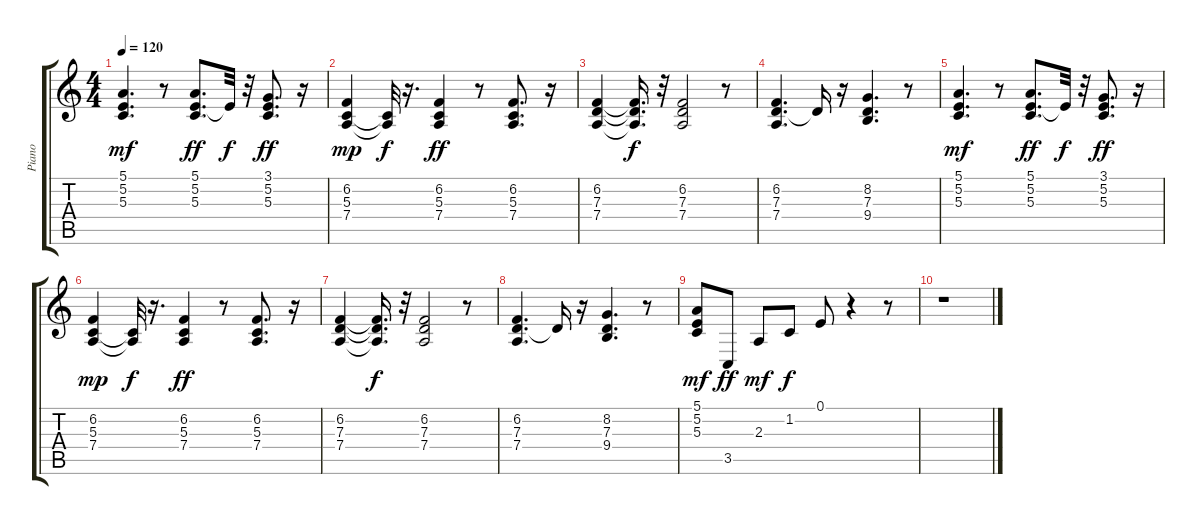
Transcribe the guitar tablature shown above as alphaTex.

\track ("Piano" "Piano") {instrument acousticgrandpiano}
\staff {score tabs}
\tuning (E4 B3 G3 D3 A2 E2) {hide}
\ts (4 4)
\tempo 120
\clef g2
\ks c
(5.1 5.2 5.3).4{d dy mf} r.8 (5.1 5.2 5.3).8{d dy ff} 5.2{t}.32{dy f} r.32 (3.1 5.2 5.3).8{d dy ff} r.16 |
(6.2 5.3 7.4).4{dy mp} (5.3{t} 7.4{t}).32{dy f} r.16{d} (6.2 5.3 7.4).4{dy ff} r.8 (6.2 5.3 7.4).8{d} r.16 |
(6.2 7.3 7.4).4 (6.2{t} 7.3{t} 7.4{t}).16{d dy f} r.32 (6.2 7.3 7.4).2 r.8 |
(6.2 7.3 7.4).4{d} 7.3{t}.16 r.16 (8.2 7.3 9.4).4{d} r.8 |
(5.1 5.2 5.3).4{d dy mf} r.8 (5.1 5.2 5.3).8{d dy ff} 5.2{t}.32{dy f} r.32 (3.1 5.2 5.3).8{d dy ff} r.16 |
(6.2 5.3 7.4).4{dy mp} (5.3{t} 7.4{t}).32{dy f} r.16{d} (6.2 5.3 7.4).4{dy ff} r.8 (6.2 5.3 7.4).8{d} r.16 |
(6.2 7.3 7.4).4 (6.2{t} 7.3{t} 7.4{t}).16{d dy f} r.32 (6.2 7.3 7.4).2 r.8 |
(6.2 7.3 7.4).4{d} 7.3{t}.16 r.16 (8.2 7.3 9.4).4{d} r.8 |
(5.1 5.2 5.3).8{dy mf} 3.5.8{dy ff} 2.3.8{dy mf} 1.2.8{dy f} 0.1.8 r.4 r.8 |
r.1
